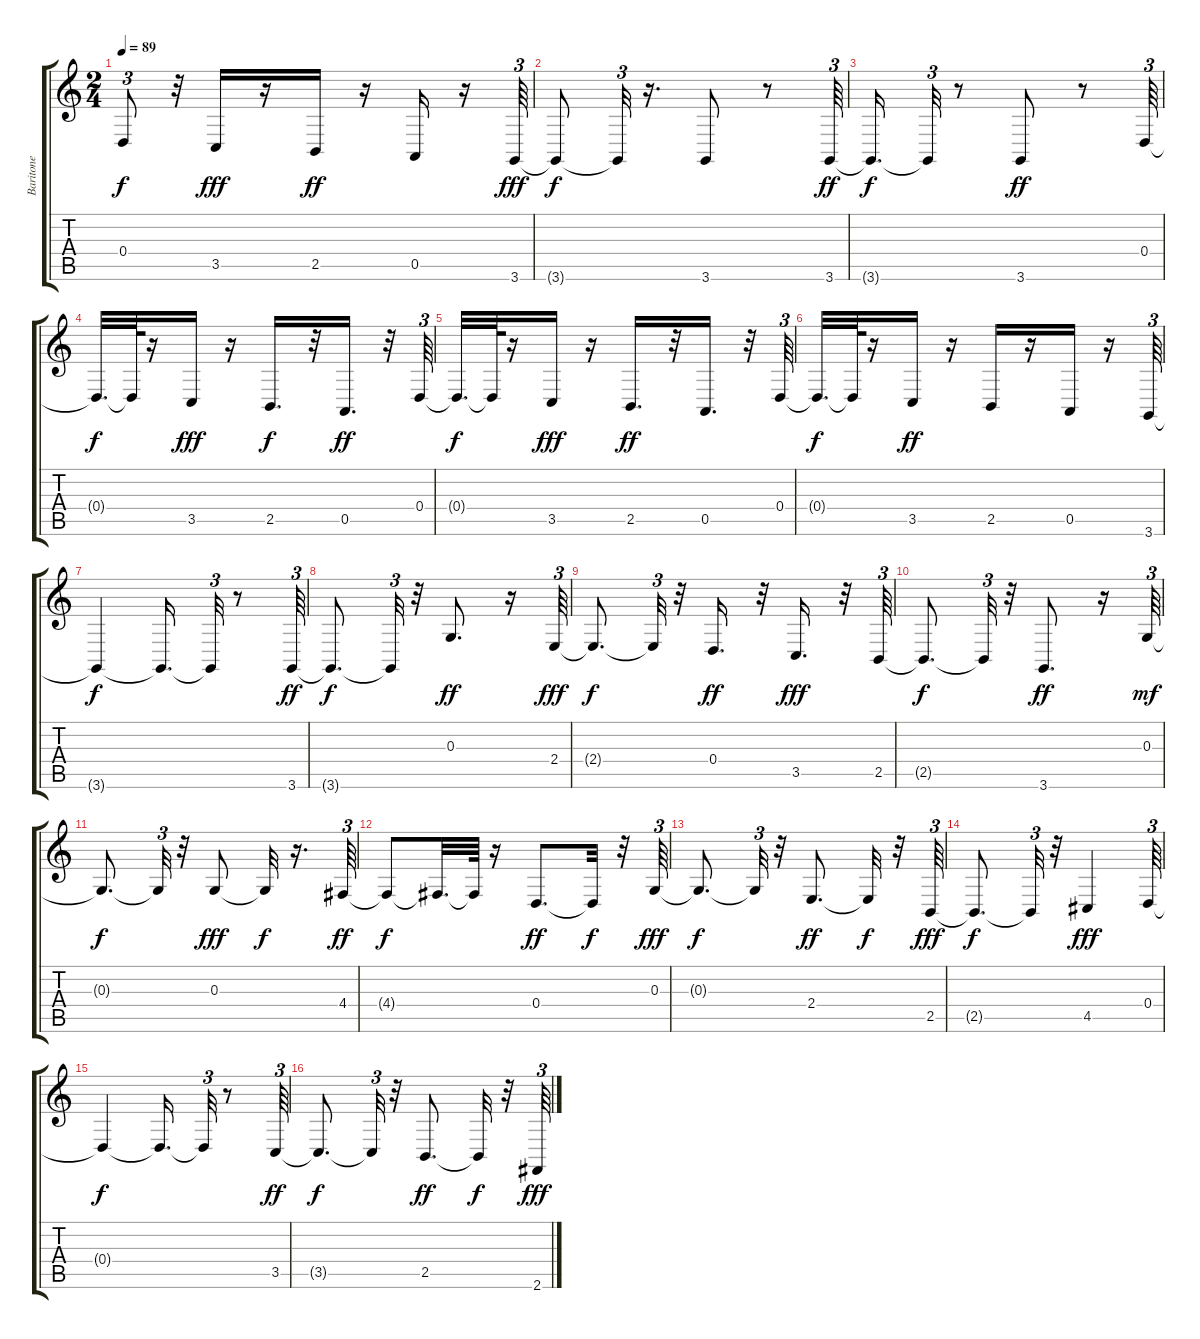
\track ("Baritone" "Baritone") {instrument trombone}
\staff {score tabs}
\tuning (E4 B3 G3 D3 A2 E2) {hide}
\ts (2 4)
\tempo 89
\clef g2
\ks c
0.4{t}.8{tu (3 2) dy f} r.32 3.5.16{dy fff} r.16 2.5.16{dy ff} r.16 0.5.16 r.16 3.6.64{tu (3 2) dy fff} |
3.6{t}.8{dy f} 3.6{t}.32{tu (3 2)} r.16{d} 3.6.8 r.8 3.6.64{tu (3 2) dy ff} |
3.6{t}.16{d dy f} 3.6{t}.32{tu (3 2)} r.8 3.6.8{dy ff} r.8 0.4.64{tu (3 2)} |
0.4{t}.32{d dy f} 0.4{t}.64 r.16 3.5.16{dy fff} r.16 2.5.16{d dy f} r.32 0.5.16{d dy ff} r.32 0.4.64{tu (3 2)} |
0.4{t}.32{d dy f} 0.4{t}.64 r.16 3.5.16{dy fff} r.16 2.5.16{d dy ff} r.32 0.5.16{d} r.32 0.4.64{tu (3 2)} |
0.4{t}.32{d dy f} 0.4{t}.64 r.16 3.5.16{dy ff} r.16 2.5.16 r.16 0.5.16 r.16 3.6.64{tu (3 2)} |
3.6{t}.4{dy f} 3.6{t}.16{d} 3.6{t}.32{tu (3 2)} r.8 3.6.64{tu (3 2) dy ff} |
3.6{t}.8{d dy f} 3.6{t}.32{tu (3 2)} r.32 0.3.8{d dy ff} r.16 2.4.64{tu (3 2) dy fff} |
2.4{t}.8{d dy f} 2.4{t}.32{tu (3 2)} r.32 0.4.16{d dy ff} r.32 3.5.16{d dy fff} r.32 2.5.64{tu (3 2)} |
2.5{t}.8{d dy f} 2.5{t}.32{tu (3 2)} r.32 3.6.8{d dy ff} r.16 0.3.64{tu (3 2) dy mf} |
0.3{t}.8{d dy f} 0.3{t}.32{tu (3 2)} r.32 0.3.8{dy fff} 0.3{t}.32{dy f} r.16{d} 4.4.64{tu (3 2) dy ff} |
4.4{t}.8{dy f} 4.4{t}.32{d} 4.4{t}.64 r.16 0.4.8{d dy ff} 0.4{t}.32{dy f} r.32 0.3.64{tu (3 2) dy fff} |
0.3{t}.8{d dy f} 0.3{t}.32{tu (3 2)} r.32 2.4.8{d dy ff} 2.4{t}.32{dy f} r.32 2.5.64{tu (3 2) dy fff} |
2.5{t}.8{d dy f} 2.5{t}.32{tu (3 2)} r.32 4.5.4{dy fff} 0.4.64{tu (3 2)} |
0.4{t}.4{dy f} 0.4{t}.16{d} 0.4{t}.32{tu (3 2)} r.8 3.5.64{tu (3 2) dy ff} |
3.5{t}.8{d dy f} 3.5{t}.32{tu (3 2)} r.32 2.5.8{d dy ff} 2.5{t}.32{dy f} r.32 2.6.64{tu (3 2) dy fff}
